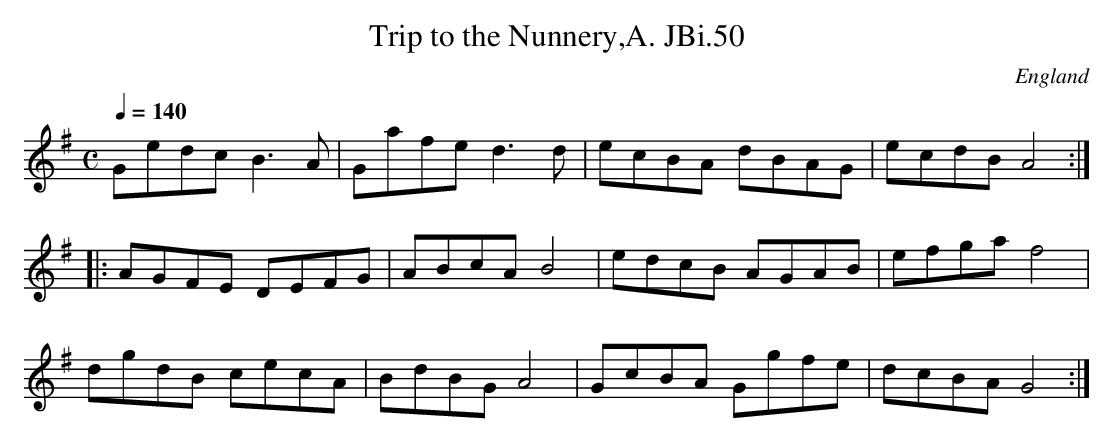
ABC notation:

X:1
T:Trip to the Nunnery,A. JBi.50
L:1/8
M:C
O:England
Q:1/4=140
K:G
GedcB3A|Gafed3d|ecBA dBAG|ecdBA4:|!
|:AGFE DEFG|ABcAB4|edcB AGAB|efgaf4|!
dgdB cecA|BdBGA4|GcBA Ggfe|dcBAG4:|
